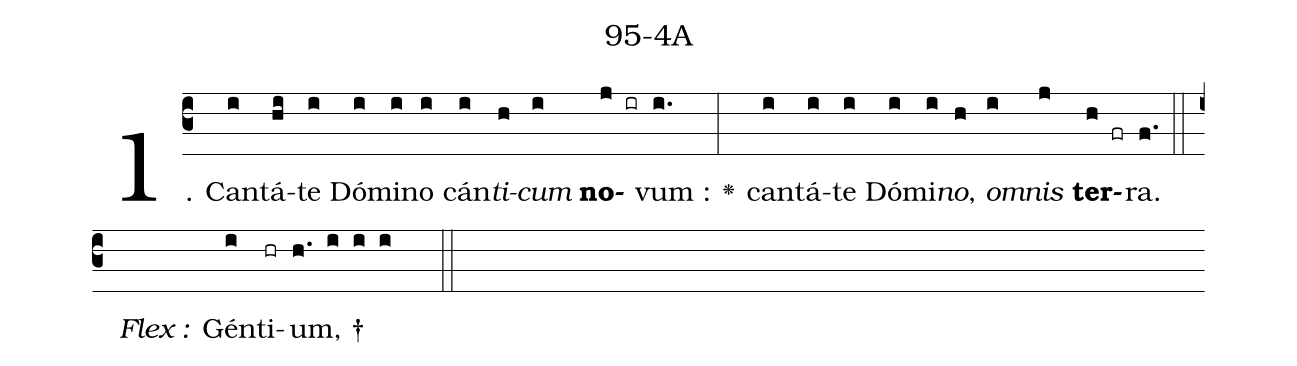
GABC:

name: 95-4A;
%%
(c3)1. C{a}n(i)tá(hi)te(i) Dó(i)mi(i)no(i) cán(i)<i>ti</i>(h)<i>cum</i>(i) <b>no</b>(j ir)vum :(i.) <v>\greheightstar</v>(:) can(i)tá(i)te(i) Dó(i)mi(i)<i>no</i>,(h) <i>om</i>(i)<i>nis</i>(j) <b>ter</b>(h fr)ra.(f.) (::)
<i>Flex :</i>()  Gén(i)ti(hr)um, †(h. i i i  ::)

%E(i) u(h) o(i) u(j) a(h) e.(f.) (::)
